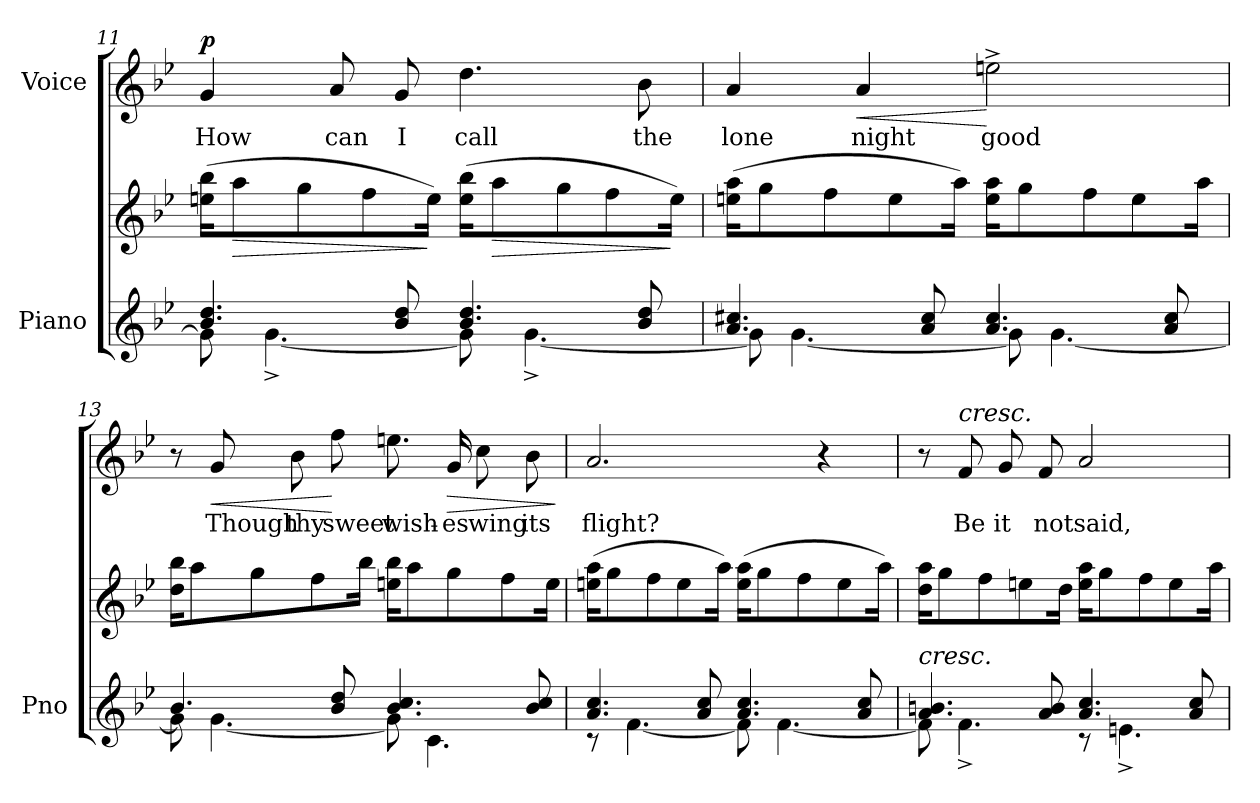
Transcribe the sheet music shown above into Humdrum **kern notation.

**kern	**kern	**dynam	**kern	**text	**dynam
*part2	*part2	*part2	*part1	*part1	*part1
*staff3	*staff2	*staff2/3	*staff1	*staff1	*staff1
*I"Piano	*	*	*I"Voice	*	*
*I'Pno	*	*	*	*	*
*clefG2	*clefG2	*	*clefG2	*	*
*k[b-e-]	*k[b-e-]	*	*k[b-e-]	*	*
=11	=11	=11	=11	=11	=11
*^	*	*	*	*	*
!	!	!	!	!	!	!LO:DY:a
4.b-/ 4.dd/	8g\]	(16een\ 16bb-\KL	.	4g/	How	p
!	!	!	!LO:HP:b	!	!	!
.	.	8aa\	>	.	.	.
.	[4.g^\	.	.	.	.	.
.	.	8gg\	.	.	.	.
.	.	.	.	8a/	can	.
.	.	8ff\	.	.	.	.
8b-/ 8dd/	.	.	.	8g/	I	.
.	.	16ee\Jk)	]	.	.	.
4.b-/ 4.dd/	8g\]	(16ee\ 16bb-\KL	.	4.dd\	call	.
!	!	!	!LO:HP:b	!	!	!
.	.	8aa\	>	.	.	.
.	[4.g^\	.	.	.	.	.
.	.	8gg\	.	.	.	.
.	.	8ff\	.	.	.	.
8b-/ 8dd/	.	.	.	8b-\	the	.
.	.	16ee\Jk)	]	.	.	.
=12	=12	=12	=12	=12	=12	=12
4.a/ 4.cc#X/	8g\]	(16een\ 16aa\KL	.	4a/	lone	.
.	.	8gg\	.	.	.	.
.	[4.g\	.	.	.	.	.
.	.	8ff\	.	.	.	.
!	!	!	!	!	!	!LO:HP:b
.	.	.	.	4a/	night	<
.	.	8ee\	.	.	.	.
8a/ 8cc#/	.	.	.	.	.	.
.	.	16aa\Jk)	.	.	.	.
4.a/ 4.cc#/	8g\]	16ee\ 16aa\KL	.	2een^\	good	[
.	.	8gg\	.	.	.	.
.	[4.g\	.	.	.	.	.
.	.	8ff\	.	.	.	.
.	.	8ee\	.	.	.	.
8a/ 8cc#/	.	.	.	.	.	.
.	.	16aa\Jk	.	.	.	.
=13	=13	=13	=13	=13	=13	=13
4.b-/	8g\]	16dd\ 16bb-\KL	.	8r	.	.
.	.	8aa\	.	.	.	.
!	!	!	!	!	!	!LO:HP:b
.	[4.g\	.	.	8g/	Though	<
.	.	8gg\	.	.	.	.
.	.	.	.	8b-\	thy	.
.	.	8ff\	.	.	.	.
8b-/ 8dd/	.	.	.	8ff\	sweet	[
.	.	16bb-\Jk	.	.	.	.
4.b-/ 4.cc/	8g\]	16een\ 16bb-\KL	.	8.een\	wish-	.
.	.	8aa\	.	.	.	.
.	4.c\	.	.	.	.	.
!	!	!	!	!	!	!LO:HP:b
.	.	8gg\	.	16g/	-es	>
.	.	.	.	8cc\	wing	.
.	.	8ff\	.	.	.	.
8b-/ 8cc/	.	.	.	8b-\	its	.
.	.	16ee\Jk	.	.	.	.
*v	*v	*	*	*	*	*
.	.	.	.	.	]
=14	=14	=14	=14	=14	=14
*^	*	*	*	*	*
4.a/ 4.cc/	8r	(16een\ 16aa\KL	.	2.a/	flight?	.
.	.	8gg\	.	.	.	.
.	[4.f\	.	.	.	.	.
.	.	8ff\	.	.	.	.
.	.	8ee\	.	.	.	.
8a/ 8cc/	.	.	.	.	.	.
.	.	16aa\Jk)	.	.	.	.
4.a/ 4.cc/	8f\]	(16ee\ 16aa\KL	.	.	.	.
.	.	8gg\	.	.	.	.
.	[4.f\	.	.	.	.	.
.	.	8ff\	.	.	.	.
.	.	.	.	4r	.	.
.	.	8ee\	.	.	.	.
8a/ 8cc/	.	.	.	.	.	.
.	.	16aa\Jk)	.	.	.	.
=15	=15	=15	=15	=15	=15	=15
!LO:TX:a:i:t=cresc.	!	!	!	!	!	!
4.a/ 4.bn/	8f\]	16dd\ 16aa\KL	.	8r	.	.
.	.	8gg\	.	.	.	.
!	!	!	!	!LO:TX:a:i:t=cresc.	!	!
.	4.f^\	.	.	8f/	Be	.
.	.	8ff\	.	.	.	.
.	.	.	.	8g/	it	.
.	.	8een\	.	.	.	.
8a/ 8b/	.	.	.	8f/	not	.
.	.	16dd\Jk	.	.	.	.
4.a/ 4.cc/	8r	16ee\ 16aa\KL	.	2a/	said,	.
.	.	8gg\	.	.	.	.
.	4.en^\	.	.	.	.	.
.	.	8ff\	.	.	.	.
.	.	8ee\	.	.	.	.
8a/ 8cc/	.	.	.	.	.	.
.	.	16aa\Jk	.	.	.	.
*v	*v	*	*	*	*	*
=	=	=	=	=	=
*-	*-	*-	*-	*-	*-
